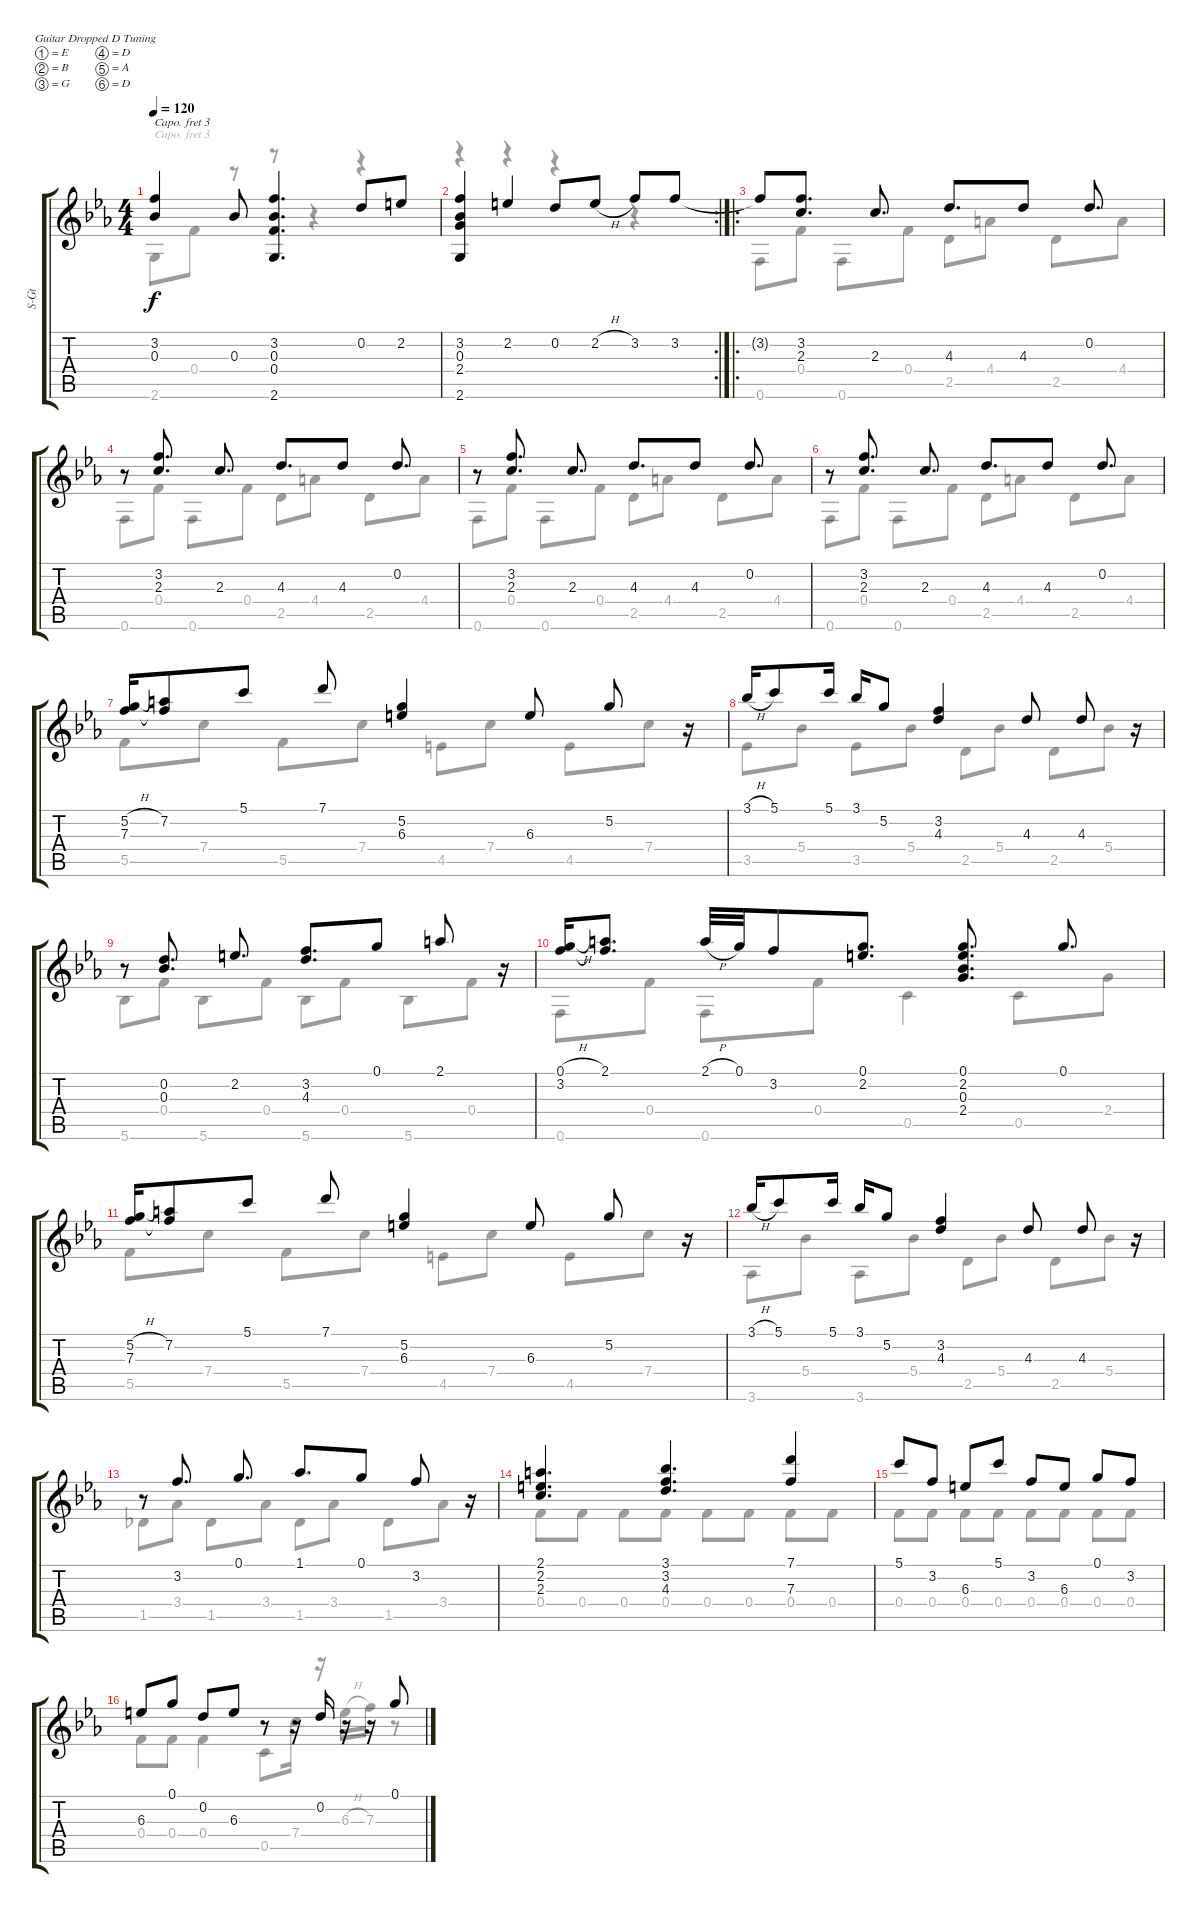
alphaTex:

\bracketExtendMode groupsimilarinstruments
\otherSystemsTrackNameOrientation horizontal
\track ("Tommy Emmanuel" "S-Gt") {instrument acousticguitarsteel}
\staff {score tabs}
\capo 3
\tuning (E4 B3 G3 D3 A2 D2)
\voice
\ts (4 4)
\tempo 120
\clef g2
\ks eb
(3.2{acc forcenatural} 0.3{acc forcenatural}).4{dy f beam Up} 0.3{acc forcenatural}.8{beam Up} (3.2{acc forcenatural} 0.3{acc forcenatural} 0.4{acc forcenatural} 2.6{acc forcenatural}).4{d beam Up} 0.2{acc forcenatural}.8{beam Up} 2.2{acc #}.8{beam Up} |
\rc 2
(3.2{acc forcenatural} 0.3{acc forcenatural} 2.4{acc forcenatural} 2.6{acc forcenatural}).4{beam Up} 2.2{acc #}.4{beam Up} 0.2{acc forcenatural}.8{beam Up} 2.2{h acc #}.8{beam Up} 3.2{acc forcenatural}.8{beam Up} 3.2{acc forcenatural}.8{beam Up} |
\ro
3.2{t acc forcenatural}.8{beam Up} (3.2{acc forcenatural} 2.3{acc forcenatural}).8{d beam Up} 2.3{acc forcenatural}.8{d beam Up} 4.3{acc forcenatural}.8{d beam Up} 4.3{acc forcenatural}.8{beam Up} 0.2{acc forcenatural}.8{d beam Up} |
r.8{beam Up} (3.2{acc forcenatural} 2.3{acc forcenatural}).8{d beam Up} 2.3{acc forcenatural}.8{d beam Up} 4.3{acc forcenatural}.8{d beam Up} 4.3{acc forcenatural}.8{beam Up} 0.2{acc forcenatural}.8{d beam Up} |
r.8{beam Up} (3.2{acc forcenatural} 2.3{acc forcenatural}).8{d beam Up} 2.3{acc forcenatural}.8{d beam Up} 4.3{acc forcenatural}.8{d beam Up} 4.3{acc forcenatural}.8{beam Up} 0.2{acc forcenatural}.8{d beam Up} |
r.8{beam Up} (3.2{acc forcenatural} 2.3{acc forcenatural}).8{d beam Up} 2.3{acc forcenatural}.8{d beam Up} 4.3{acc forcenatural}.8{d beam Up} 4.3{acc forcenatural}.8{beam Up} 0.2{acc forcenatural}.8{d beam Up} |
(5.2{h acc forcenatural} 7.3{acc forcenatural}).16{beam Up} (7.2{acc #} 7.3{t acc forcenatural}).8{beam Up} 5.1{acc forcenatural}.8{beam Up} 7.1{acc forcenatural}.8{beam Up} (5.2{acc forcenatural} 6.3{acc #}).4{beam Up} 6.3{acc #}.8{beam Up} 5.2{acc forcenatural}.8{beam Up} r.16{beam Up} |
3.1{h acc forcenatural}.16{beam Up} 5.1{acc forcenatural}.8{beam Up} 5.1{acc forcenatural}.16{beam Up} 3.1{acc forcenatural}.16{beam Up} 5.2{acc forcenatural}.8{beam Up} (3.2{acc forcenatural} 4.3{acc forcenatural}).4{beam Up} 4.3{acc forcenatural}.8{beam Up} 4.3{acc forcenatural}.8{beam Up} r.16{beam Up} |
r.8{beam Up} (0.2{acc forcenatural} 0.3{acc forcenatural}).8{d beam Up} 2.2{acc #}.8{d beam Up} (3.2{acc forcenatural} 4.3{acc forcenatural}).8{d beam Up} 0.1{acc forcenatural}.8{beam Up} 2.1{acc #}.8{beam Up} r.16{beam Up} |
(0.1{h acc forcenatural} 3.2{acc forcenatural}).16{beam Up} (2.1{acc #} 3.2{t acc forcenatural}).8{d beam Up} 2.1{h acc #}.32{beam Up} 0.1{acc forcenatural}.32{beam Up} 3.2{acc forcenatural}.8{beam Up} (0.1{acc forcenatural} 2.2{acc #}).8{d beam Up} (0.1{acc forcenatural} 2.2{acc #} 0.3{acc forcenatural} 2.4{acc forcenatural}).8{d beam Up} 0.1{acc forcenatural}.8{d beam Up} |
(5.2{h acc forcenatural} 7.3{acc forcenatural}).16{beam Up} (7.2{acc #} 7.3{t acc forcenatural}).8{beam Up} 5.1{acc forcenatural}.8{beam Up} 7.1{acc forcenatural}.8{beam Up} (5.2{acc forcenatural} 6.3{acc #}).4{beam Up} 6.3{acc #}.8{beam Up} 5.2{acc forcenatural}.8{beam Up} r.16{beam Up} |
3.1{h acc forcenatural}.16{beam Up} 5.1{acc forcenatural}.8{beam Up} 5.1{acc forcenatural}.16{beam Up} 3.1{acc forcenatural}.16{beam Up} 5.2{acc forcenatural}.8{beam Up} (3.2{acc forcenatural} 4.3{acc forcenatural}).4{beam Up} 4.3{acc forcenatural}.8{beam Up} 4.3{acc forcenatural}.8{beam Up} r.16{beam Up} |
r.8{beam Up} 3.2{acc forcenatural}.8{d beam Up} 0.1{acc forcenatural}.8{d beam Up} 1.1{acc forcenatural}.8{d beam Up} 0.1{acc forcenatural}.8{beam Up} 3.2{acc forcenatural}.8{beam Up} r.16{beam Up} |
(2.1{acc #} 2.2{acc #} 2.3{acc forcenatural}).4{d beam Up} (3.1{acc forcenatural} 3.2{acc forcenatural} 4.3{acc forcenatural}).4{d beam Up} (7.1{acc forcenatural} 7.3{acc forcenatural}).4{beam Up} |
5.1{acc forcenatural}.8{beam Up} 3.2{acc forcenatural}.8{beam Up} 6.3{acc #}.8{beam Up} 5.1{acc forcenatural}.8{beam Up} 3.2{acc forcenatural}.8{beam Up} 6.3{acc #}.8{beam Up} 0.1{acc forcenatural}.8{beam Up} 3.2{acc forcenatural}.8{beam Up} |
6.3{acc #}.8{beam Up} 0.1{acc forcenatural}.8{beam Up} 0.2{acc forcenatural}.8{beam Up} 6.3{acc #}.8{beam Up} r.8{beam Up} r.16{beam Up} 0.2{acc forcenatural}.16{beam Up} r.16{beam Up} r.16{beam Up} 0.1{acc forcenatural}.8{beam Up}
\voice
\clef g2
\ottava regular
\simile none
\ks eb
2.6{acc forcenatural}.8{dy f beam Down} 0.4{acc forcenatural}.8{beam Down} r.8{beam Down} r.8{beam Down} r.4{beam Down} r.4{beam Down} |
r.4{beam Down} r.4{beam Down} r.4{beam Down} r.4{beam Down} |
0.6{acc forcenatural}.8{beam Down} 0.4{acc forcenatural}.8{beam Down} 0.6{acc forcenatural}.8{beam Down} 0.4{acc forcenatural}.8{beam Down} 2.5{acc forcenatural}.8{beam Down} 4.4{acc #}.8{beam Down} 2.5{acc forcenatural}.8{beam Down} 4.4{acc #}.8{beam Down} |
0.6{acc forcenatural}.8{beam Down} 0.4{acc forcenatural}.8{beam Down} 0.6{acc forcenatural}.8{beam Down} 0.4{acc forcenatural}.8{beam Down} 2.5{acc forcenatural}.8{beam Down} 4.4{acc #}.8{beam Down} 2.5{acc forcenatural}.8{beam Down} 4.4{acc #}.8{beam Down} |
0.6{acc forcenatural}.8{beam Down} 0.4{acc forcenatural}.8{beam Down} 0.6{acc forcenatural}.8{beam Down} 0.4{acc forcenatural}.8{beam Down} 2.5{acc forcenatural}.8{beam Down} 4.4{acc #}.8{beam Down} 2.5{acc forcenatural}.8{beam Down} 4.4{acc #}.8{beam Down} |
0.6{acc forcenatural}.8{beam Down} 0.4{acc forcenatural}.8{beam Down} 0.6{acc forcenatural}.8{beam Down} 0.4{acc forcenatural}.8{beam Down} 2.5{acc forcenatural}.8{beam Down} 4.4{acc #}.8{beam Down} 2.5{acc forcenatural}.8{beam Down} 4.4{acc #}.8{beam Down} |
5.5{acc forcenatural}.8{beam Down} 7.4{acc forcenatural}.8{beam Down} 5.5{acc forcenatural}.8{beam Down} 7.4{acc forcenatural}.8{beam Down} 4.5{acc #}.8{beam Down} 7.4{acc forcenatural}.8{beam Down} 4.5{acc #}.8{beam Down} 7.4{acc forcenatural}.8{beam Down} |
3.5{acc forcenatural}.8{beam Down} 5.4{acc forcenatural}.8{beam Down} 3.5{acc forcenatural}.8{beam Down} 5.4{acc forcenatural}.8{beam Down} 2.5{acc forcenatural}.8{beam Down} 5.4{acc forcenatural}.8{beam Down} 2.5{acc forcenatural}.8{beam Down} 5.4{acc forcenatural}.8{beam Down} |
5.6{acc forcenatural}.8{beam Down} 0.4{acc forcenatural}.8{beam Down} 5.6{acc forcenatural}.8{beam Down} 0.4{acc forcenatural}.8{beam Down} 5.6{acc forcenatural}.8{beam Down} 0.4{acc forcenatural}.8{beam Down} 5.6{acc forcenatural}.8{beam Down} 0.4{acc forcenatural}.8{beam Down} |
0.6{acc forcenatural}.8{beam Down} 0.4{acc forcenatural}.8{beam Down} 0.6{acc forcenatural}.8{beam Down} 0.4{acc forcenatural}.8{beam Down} 0.5{acc forcenatural}.4{beam Down} 0.5{acc forcenatural}.8{beam Down} 2.4{acc forcenatural}.8{beam Down} |
5.5{acc forcenatural}.8{beam Down} 7.4{acc forcenatural}.8{beam Down} 5.5{acc forcenatural}.8{beam Down} 7.4{acc forcenatural}.8{beam Down} 4.5{acc #}.8{beam Down} 7.4{acc forcenatural}.8{beam Down} 4.5{acc #}.8{beam Down} 7.4{acc forcenatural}.8{beam Down} |
3.6{acc forcenatural}.8{beam Down} 5.4{acc forcenatural}.8{beam Down} 3.6{acc forcenatural}.8{beam Down} 5.4{acc forcenatural}.8{beam Down} 2.5{acc forcenatural}.8{beam Down} 5.4{acc forcenatural}.8{beam Down} 2.5{acc forcenatural}.8{beam Down} 5.4{acc forcenatural}.8{beam Down} |
1.5{acc b}.8{beam Down} 3.4{acc forcenatural}.8{beam Down} 1.5{acc b}.8{beam Down} 3.4{acc forcenatural}.8{beam Down} 1.5{acc b}.8{beam Down} 3.4{acc forcenatural}.8{beam Down} 1.5{acc b}.8{beam Down} 3.4{acc forcenatural}.8{beam Down} |
0.4{acc forcenatural}.8{beam Down} 0.4{acc forcenatural}.8{beam Down} 0.4{acc forcenatural}.8{beam Down} 0.4{acc forcenatural}.8{beam Down} 0.4{acc forcenatural}.8{beam Down} 0.4{acc forcenatural}.8{beam Down} 0.4{acc forcenatural}.8{beam Down} 0.4{acc forcenatural}.8{beam Down} |
0.4{acc forcenatural}.8{beam Down} 0.4{acc forcenatural}.8{beam Down} 0.4{acc forcenatural}.8{beam Down} 0.4{acc forcenatural}.8{beam Down} 0.4{acc forcenatural}.8{beam Down} 0.4{acc forcenatural}.8{beam Down} 0.4{acc forcenatural}.8{beam Down} 0.4{acc forcenatural}.8{beam Down} |
0.4{acc forcenatural}.8{beam Down} 0.4{acc forcenatural}.8{beam Down} 0.4{acc forcenatural}.4{beam Down} 0.5{acc forcenatural}.8{beam Down} 7.4{acc forcenatural}.16{beam Down} r.16{beam Down} 6.3{h acc #}.16{beam Down} 7.3{acc forcenatural}.16{beam Down} r.8{beam Down}
